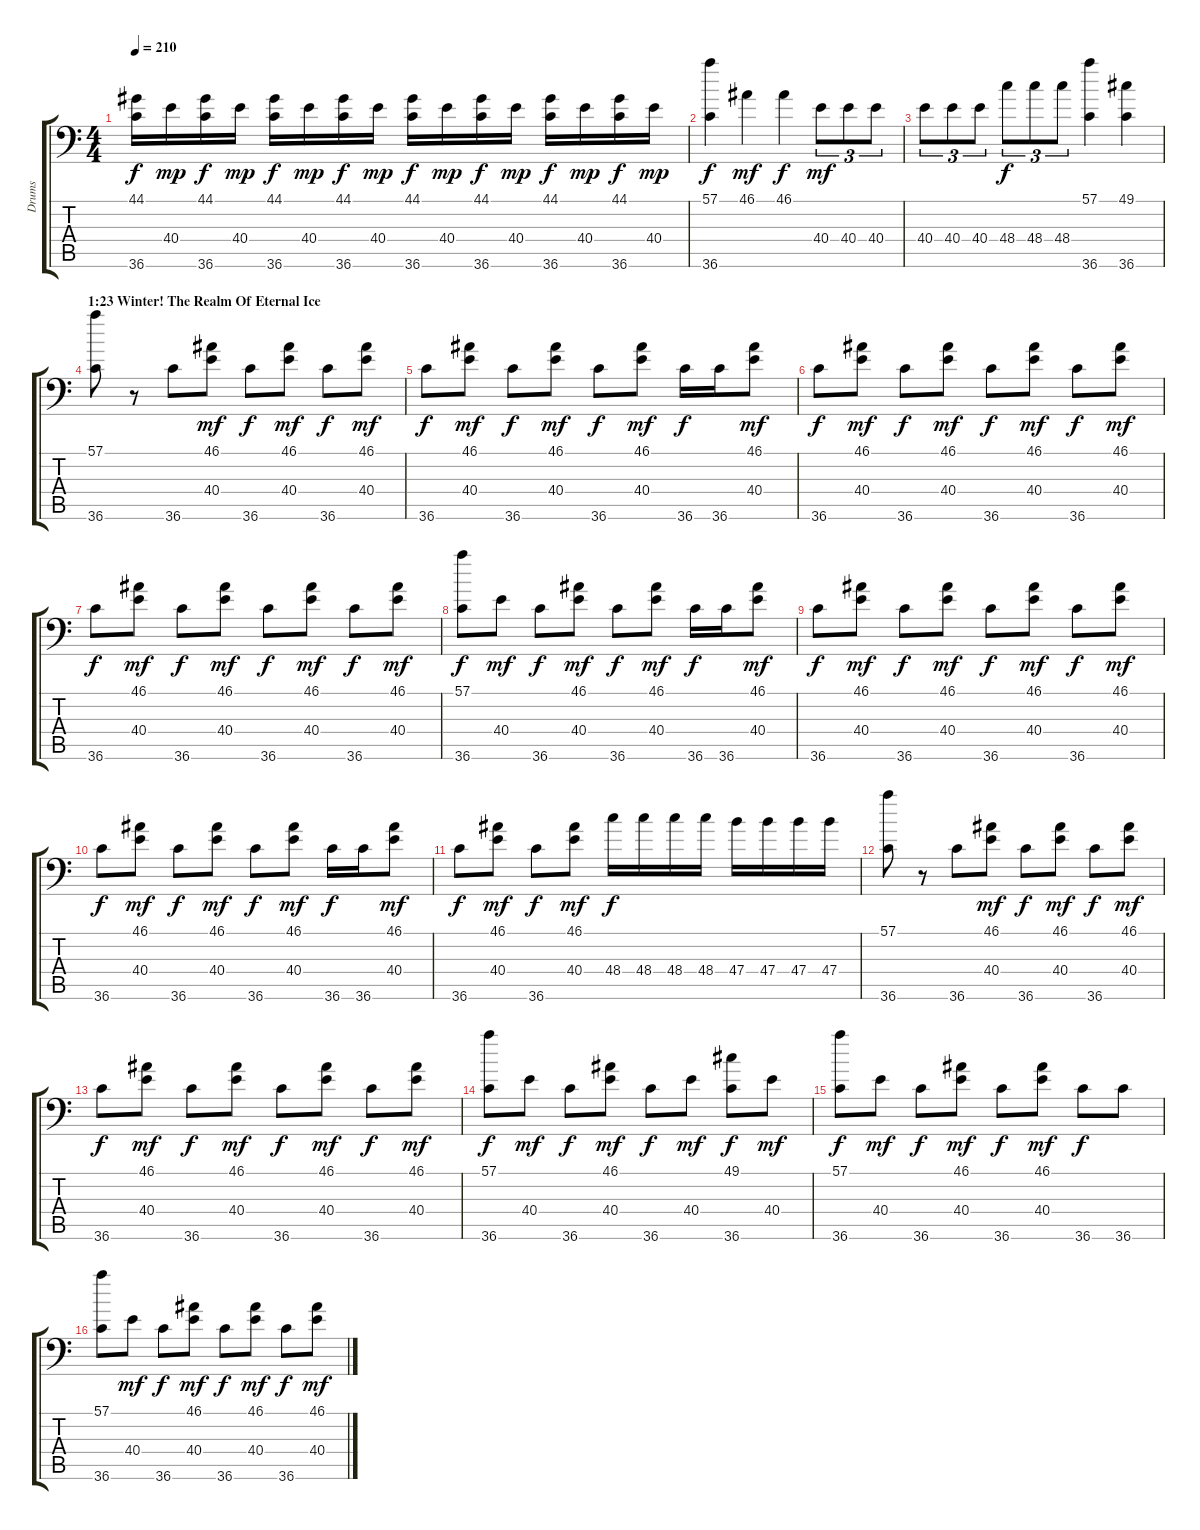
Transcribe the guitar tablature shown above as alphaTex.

\track ("Drums" "Drums") {instrument acousticgrandpiano}
\staff {score tabs}
\tuning (C-1 C-1 C-1 C-1 C-1 C-1) {hide}
\ts (4 4)
\tempo 210
\clef f4
\ks c
(44.1 36.6).16{dy f} 40.4.16{dy mp} (44.1 36.6).16{dy f} 40.4.16{dy mp} (44.1 36.6).16{dy f} 40.4.16{dy mp} (44.1 36.6).16{dy f} 40.4.16{dy mp} (44.1 36.6).16{dy f} 40.4.16{dy mp} (44.1 36.6).16{dy f} 40.4.16{dy mp} (44.1 36.6).16{dy f} 40.4.16{dy mp} (44.1 36.6).16{dy f} 40.4.16{dy mp} |
(57.1 36.6).4{dy f} 46.1.4{dy mf} 46.1.4{dy f} 40.4.8{tu (3 2) dy mf} 40.4.8{tu (3 2)} 40.4.8{tu (3 2)} |
40.4.8{tu (3 2)} 40.4.8{tu (3 2)} 40.4.8{tu (3 2)} 48.4.8{tu (3 2) dy f} 48.4.8{tu (3 2)} 48.4.8{tu (3 2)} (57.1 36.6).4 (49.1 36.6).4 |
\section ("" "1:23 Winter! The Realm Of Eternal Ice")
(57.1 36.6).8 r.8 36.6.8 (46.1 40.4).8{dy mf} 36.6.8{dy f} (46.1 40.4).8{dy mf} 36.6.8{dy f} (46.1 40.4).8{dy mf} |
36.6.8{dy f} (46.1 40.4).8{dy mf} 36.6.8{dy f} (46.1 40.4).8{dy mf} 36.6.8{dy f} (46.1 40.4).8{dy mf} 36.6.16{dy f} 36.6.16 (46.1 40.4).8{dy mf} |
36.6.8{dy f} (46.1 40.4).8{dy mf} 36.6.8{dy f} (46.1 40.4).8{dy mf} 36.6.8{dy f} (46.1 40.4).8{dy mf} 36.6.8{dy f} (46.1 40.4).8{dy mf} |
36.6.8{dy f} (46.1 40.4).8{dy mf} 36.6.8{dy f} (46.1 40.4).8{dy mf} 36.6.8{dy f} (46.1 40.4).8{dy mf} 36.6.8{dy f} (46.1 40.4).8{dy mf} |
(57.1 36.6).8{dy f} 40.4.8{dy mf} 36.6.8{dy f} (46.1 40.4).8{dy mf} 36.6.8{dy f} (46.1 40.4).8{dy mf} 36.6.16{dy f} 36.6.16 (46.1 40.4).8{dy mf} |
36.6.8{dy f} (46.1 40.4).8{dy mf} 36.6.8{dy f} (46.1 40.4).8{dy mf} 36.6.8{dy f} (46.1 40.4).8{dy mf} 36.6.8{dy f} (46.1 40.4).8{dy mf} |
36.6.8{dy f} (46.1 40.4).8{dy mf} 36.6.8{dy f} (46.1 40.4).8{dy mf} 36.6.8{dy f} (46.1 40.4).8{dy mf} 36.6.16{dy f} 36.6.16 (46.1 40.4).8{dy mf} |
36.6.8{dy f} (46.1 40.4).8{dy mf} 36.6.8{dy f} (46.1 40.4).8{dy mf} 48.4.16{dy f} 48.4.16 48.4.16 48.4.16 47.4.16 47.4.16 47.4.16 47.4.16 |
(57.1 36.6).8 r.8 36.6.8 (46.1 40.4).8{dy mf} 36.6.8{dy f} (46.1 40.4).8{dy mf} 36.6.8{dy f} (46.1 40.4).8{dy mf} |
36.6.8{dy f} (46.1 40.4).8{dy mf} 36.6.8{dy f} (46.1 40.4).8{dy mf} 36.6.8{dy f} (46.1 40.4).8{dy mf} 36.6.8{dy f} (46.1 40.4).8{dy mf} |
(57.1 36.6).8{dy f} 40.4.8{dy mf} 36.6.8{dy f} (46.1 40.4).8{dy mf} 36.6.8{dy f} 40.4.8{dy mf} (49.1 36.6).8{dy f} 40.4.8{dy mf} |
(57.1 36.6).8{dy f} 40.4.8{dy mf} 36.6.8{dy f} (46.1 40.4).8{dy mf} 36.6.8{dy f} (46.1 40.4).8{dy mf} 36.6.8{dy f} 36.6.8 |
(57.1 36.6).8 40.4.8{dy mf} 36.6.8{dy f} (46.1 40.4).8{dy mf} 36.6.8{dy f} (46.1 40.4).8{dy mf} 36.6.8{dy f} (46.1 40.4).8{dy mf}
